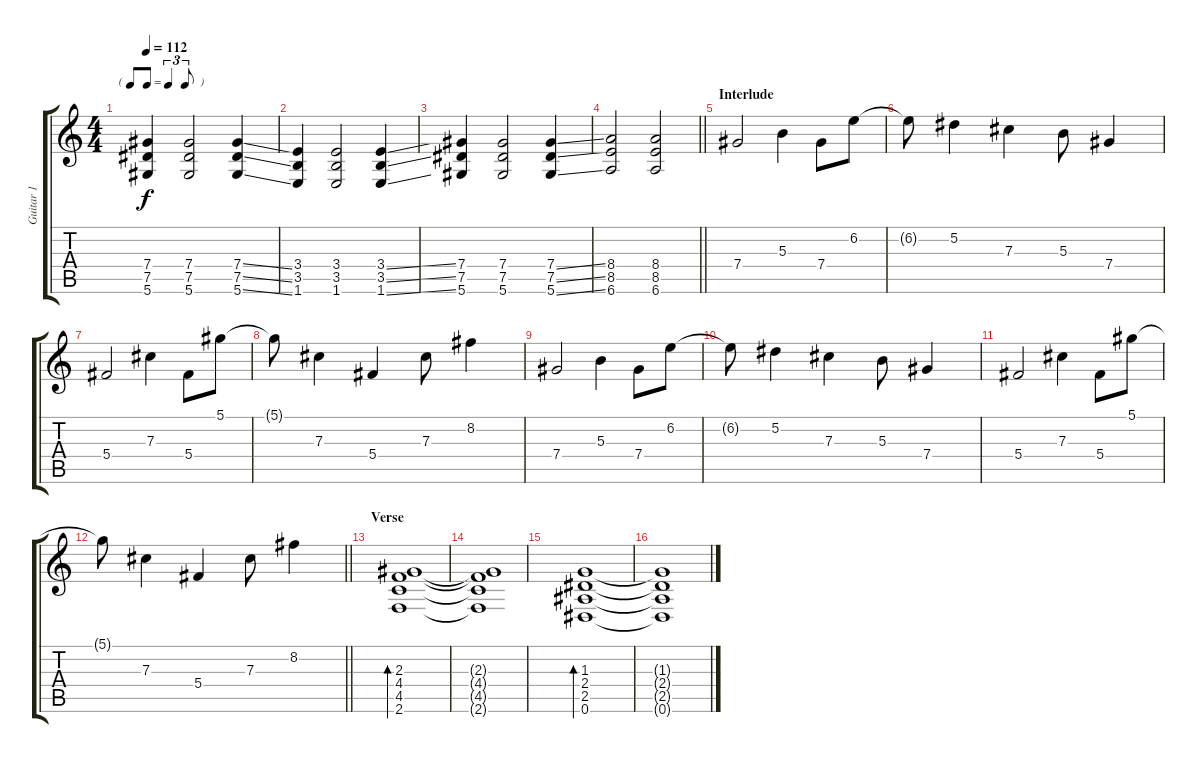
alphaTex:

\track ("Guitar 1" "Guitar 1") {instrument electricguitarclean}
\staff {score tabs}
\tuning (Eb4 Bb3 Gb3 Db3 Ab2 Eb2) {hide}
\ts (4 4)
\tf triplet8th
\tempo 112
\clef g2
\ks c
(7.4 7.5 5.6).4{dy f} (7.4 7.5 5.6).2 (7.4{ss} 7.5{ss} 5.6{ss}).4 |
(3.4 3.5 1.6).4 (3.4 3.5 1.6).2 (3.4{ss} 3.5{ss} 1.6{ss}).4 |
(7.4 7.5 5.6).4 (7.4 7.5 5.6).2 (7.4{ss} 7.5{ss} 5.6{ss}).4 |
\barLineRight lightlight
(8.4 8.5 6.6).2 (8.4 8.5 6.6).2 |
\section ("" "Interlude")
7.4.2{instrument electricguitarclean} 5.3.4 7.4.8 6.2.8 |
6.2{t}.8 5.2.4 7.3.4 5.3.8 7.4.4 |
5.4.2 7.3.4 5.4.8 5.1.8 |
5.1{t}.8 7.3.4 5.4.4 7.3.8 8.2.4 |
7.4.2 5.3.4 7.4.8 6.2.8 |
6.2{t}.8 5.2.4 7.3.4 5.3.8 7.4.4 |
5.4.2 7.3.4 5.4.8 5.1.8 |
\barLineRight lightlight
5.1{t}.8 7.3.4 5.4.4 7.3.8 8.2.4 |
\section ("" "Verse")
(2.3 4.4 4.5 2.6).1{bd 240} |
(2.3{t} 4.4{t} 4.5{t} 2.6{t}).1 |
(1.3 2.4 2.5 0.6).1{bd 240} |
(1.3{t} 2.4{t} 2.5{t} 0.6{t}).1
